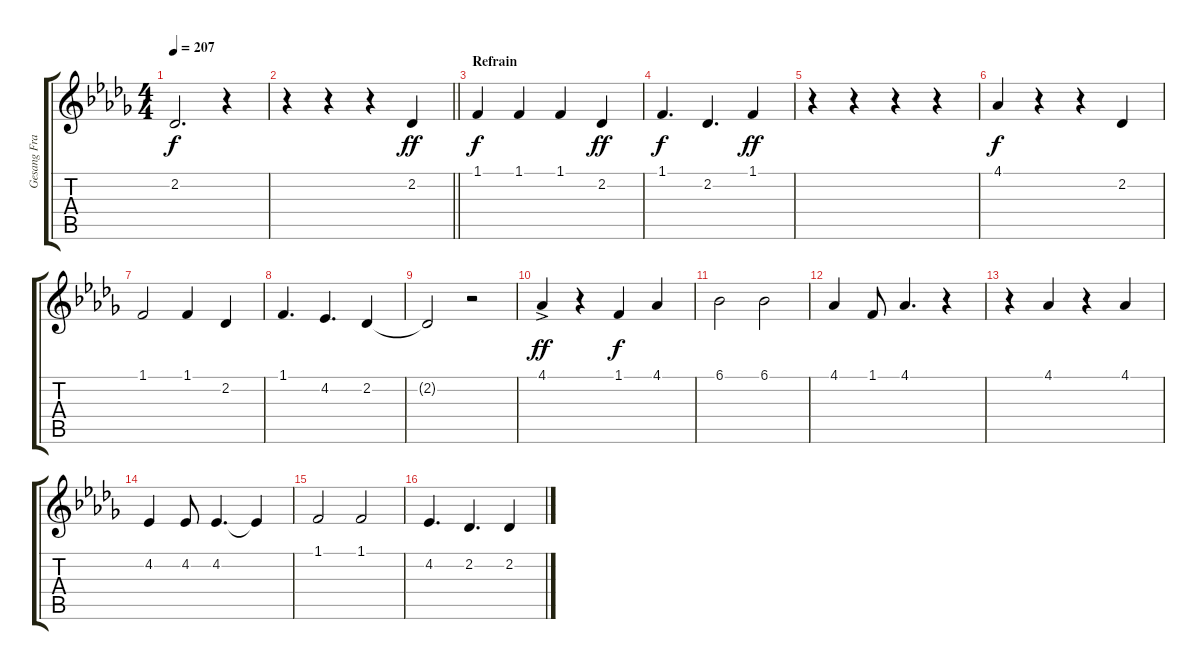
\track ("Gesang Frau " "Gesang Fra") {instrument vibraphone}
\staff {score tabs}
\tuning (E4 B3 G3 D3 A2 E2) {hide}
\ts (4 4)
\tempo 207
\clef g2
\ks bbminor
2.2{t}.2{d dy f} r.4 |
\barLineRight lightlight
r.4 r.4 r.4 2.2.4{dy ff} |
\section ("" "Refrain")
1.1.4{dy f} 1.1.4 1.1.4 2.2.4{dy ff} |
1.1.4{d dy f} 2.2.4{d} 1.1.4{dy ff} |
r.4 r.4 r.4 r.4 |
4.1.4{dy f} r.4 r.4 2.2.4 |
1.1.2 1.1.4 2.2.4 |
1.1.4{d} 4.2.4{d} 2.2.4 |
2.2{t}.2 r.2 |
4.1{ac}.4{dy ff} r.4 1.1.4{dy f} 4.1.4 |
6.1.2 6.1.2 |
4.1.4 1.1.8 4.1.4{d} r.4 |
r.4 4.1.4 r.4 4.1.4 |
4.2.4 4.2.8 4.2.4{d} 4.2{t}.4 |
1.1.2 1.1.2 |
4.2.4{d} 2.2.4{d} 2.2.4
